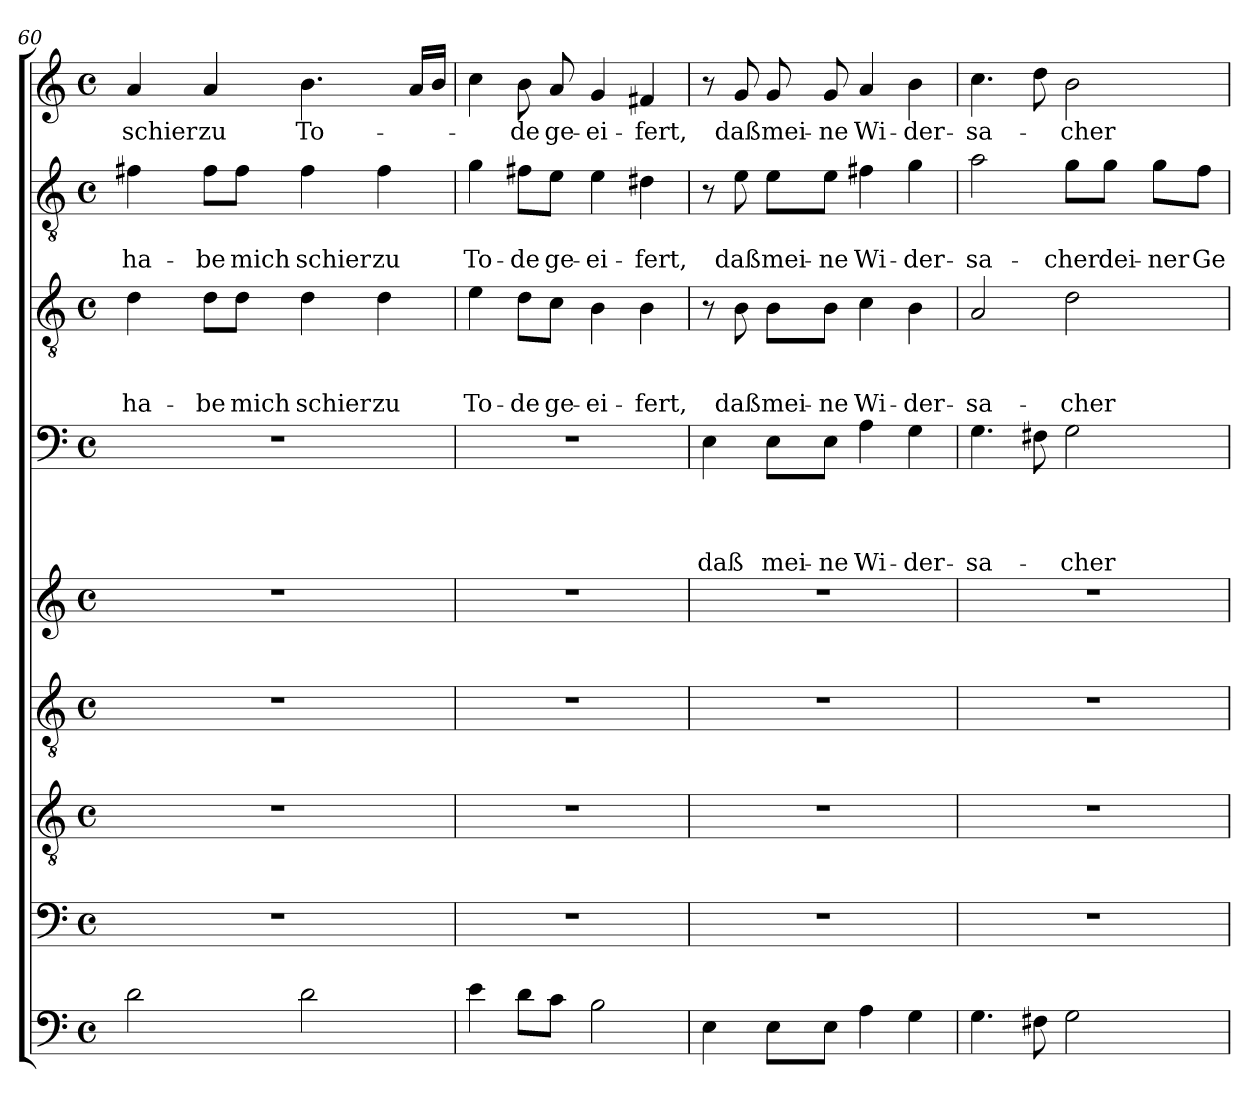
**kern	**kern	**kern	**kern	**kern	**kern	**text	**text	**text	**text	**kern	**text	**text	**text	**kern	**text	**text	**kern	**text
*part9	*part8	*part7	*part6	*part5	*part4	*part4	*part4	*part4	*part4	*part3	*part3	*part3	*part3	*part2	*part2	*part2	*part1	*part1
*staff9	*staff8	*staff7	*staff6	*staff5	*staff4	*staff4	*staff4	*staff4	*staff4	*staff3	*staff3	*staff3	*staff3	*staff2	*staff2	*staff2	*staff1	*staff1
*clefF4	*clefF4	*clefGv2	*clefGv2	*clefG2	*clefF4	*	*	*	*	*clefGv2	*	*	*	*clefGv2	*	*	*clefG2	*
*k[]	*k[]	*k[]	*k[]	*k[]	*k[]	*	*	*	*	*k[]	*	*	*	*k[]	*	*	*k[]	*
*C:	*C:	*C:	*C:	*C:	*C:	*	*	*	*	*C:	*	*	*	*C:	*	*	*C:	*
*M4/4	*M4/4	*M4/4	*M4/4	*M4/4	*M4/4	*	*	*	*	*M4/4	*	*	*	*M4/4	*	*	*M4/4	*
*met(c)	*met(c)	*met(c)	*met(c)	*met(c)	*met(c)	*	*	*	*	*met(c)	*	*	*	*met(c)	*	*	*met(c)	*
=60	=60	=60	=60	=60	=60	=60	=60	=60	=60	=60	=60	=60	=60	=60	=60	=60	=60	=60
!	!	!	!	!	!	!	!	!	!	!	!	!	!LO:LY:b	!	!	!LO:LY:b	!	!LO:LY:b
2d\	1r	1r	1r	1r	1r	.	.	.	.	4d\	.	.	ha-	4f#X\	.	ha-	4a/	schier
!	!	!	!	!	!	!	!	!	!	!	!	!	!LO:LY:b	!	!	!LO:LY:b	!	!LO:LY:b
.	.	.	.	.	.	.	.	.	.	8d\L	.	.	-be	8f#\L	.	-be	4a/	zu
!	!	!	!	!	!	!	!	!	!	!	!	!	!LO:LY:b	!	!	!LO:LY:b	!	!
.	.	.	.	.	.	.	.	.	.	8d\J	.	.	mich	8f#\J	.	mich	.	.
!	!	!	!	!	!	!	!	!	!	!	!	!	!LO:LY:b	!	!	!LO:LY:b	!	!LO:LY:b
2d\	.	.	.	.	.	.	.	.	.	4d\	.	.	schier	4f#\	.	schier	4.b\	To-
!	!	!	!	!	!	!	!	!	!	!	!	!	!LO:LY:b	!	!	!LO:LY:b	!	!
.	.	.	.	.	.	.	.	.	.	4d\	.	.	zu	4f#\	.	zu	.	.
.	.	.	.	.	.	.	.	.	.	.	.	.	.	.	.	.	16a/LL	.
.	.	.	.	.	.	.	.	.	.	.	.	.	.	.	.	.	16b/JJ	.
=61	=61	=61	=61	=61	=61	=61	=61	=61	=61	=61	=61	=61	=61	=61	=61	=61	=61	=61
!	!	!	!	!	!	!	!	!	!	!	!	!	!LO:LY:b	!	!	!LO:LY:b	!	!
4e\	1r	1r	1r	1r	1r	.	.	.	.	4e\	.	.	To-	4g\	.	To-	4cc\	.
!	!	!	!	!	!	!	!	!	!	!	!	!	!LO:LY:b	!	!	!LO:LY:b	!	!LO:LY:b
8d\L	.	.	.	.	.	.	.	.	.	8d\L	.	.	-de	8f#X\L	.	-de	8b\	-de
!	!	!	!	!	!	!	!	!	!	!	!	!	!LO:LY:b	!	!	!LO:LY:b	!	!LO:LY:b
8c\J	.	.	.	.	.	.	.	.	.	8c\J	.	.	ge-	8e\J	.	ge-	8a/	ge-
!	!	!	!	!	!	!	!	!	!	!	!	!	!LO:LY:b	!	!	!LO:LY:b	!	!LO:LY:b
2B\	.	.	.	.	.	.	.	.	.	4B\	.	.	-ei-	4e\	.	-ei-	4g/	-ei-
!	!	!	!	!	!	!	!	!	!	!	!	!	!LO:LY:b	!	!	!LO:LY:b	!	!LO:LY:b
.	.	.	.	.	.	.	.	.	.	4B\	.	.	-fert,	4d#X\	.	-fert,	4f#X/	-fert,
=62	=62	=62	=62	=62	=62	=62	=62	=62	=62	=62	=62	=62	=62	=62	=62	=62	=62	=62
!	!	!	!	!	!	!	!	!	!LO:LY:b	!	!	!	!	!	!	!	!	!
4E\	1r	1r	1r	1r	4E\	.	.	.	daß	8r	.	.	.	8r	.	.	8r	.
!	!	!	!	!	!	!	!	!	!	!	!	!	!LO:LY:b	!	!	!LO:LY:b	!	!LO:LY:b
.	.	.	.	.	.	.	.	.	.	8B\	.	.	daß	8e\	.	daß	8g/	daß
!	!	!	!	!	!	!	!	!	!LO:LY:b	!	!	!	!LO:LY:b	!	!	!LO:LY:b	!	!LO:LY:b
8E\L	.	.	.	.	8E\L	.	.	.	mei-	8B\L	.	.	mei-	8e\L	.	mei-	8g/	mei-
!	!	!	!	!	!	!	!	!	!LO:LY:b	!	!	!	!LO:LY:b	!	!	!LO:LY:b	!	!LO:LY:b
8E\J	.	.	.	.	8E\J	.	.	.	-ne	8B\J	.	.	-ne	8e\J	.	-ne	8g/	-ne
!	!	!	!	!	!	!	!	!	!LO:LY:b	!	!	!	!LO:LY:b	!	!	!LO:LY:b	!	!LO:LY:b
4A\	.	.	.	.	4A\	.	.	.	Wi-	4c\	.	.	Wi-	4f#X\	.	Wi-	4a/	Wi-
!	!	!	!	!	!	!	!	!	!LO:LY:b	!	!	!	!LO:LY:b	!	!	!LO:LY:b	!	!LO:LY:b
4G\	.	.	.	.	4G\	.	.	.	-der-	4B\	.	.	-der-	4g\	.	-der-	4b\	-der-
=63	=63	=63	=63	=63	=63	=63	=63	=63	=63	=63	=63	=63	=63	=63	=63	=63	=63	=63
!	!	!	!	!	!	!	!	!	!LO:LY:b	!	!	!	!LO:LY:b	!	!	!LO:LY:b	!	!LO:LY:b
4.G\	1r	1r	1r	1r	4.G\	.	.	.	-sa-	2A/	.	.	-sa-	2a\	.	-sa-	4.cc\	-sa-
8F#X\	.	.	.	.	8F#X\	.	.	.	.	.	.	.	.	.	.	.	8dd\	.
!	!	!	!	!	!	!	!	!	!LO:LY:b	!	!	!	!LO:LY:b	!	!	!LO:LY:b	!	!LO:LY:b
2G\	.	.	.	.	2G\	.	.	.	-cher	2d\	.	.	-cher	8g\L	.	-cher	2b\	-cher
!	!	!	!	!	!	!	!	!	!	!	!	!	!	!	!	!LO:LY:b	!	!
.	.	.	.	.	.	.	.	.	.	.	.	.	.	8g\J	.	dei-	.	.
!	!	!	!	!	!	!	!	!	!	!	!	!	!	!	!	!LO:LY:b	!	!
.	.	.	.	.	.	.	.	.	.	.	.	.	.	8g\L	.	-ner	.	.
!	!	!	!	!	!	!	!	!	!	!	!	!	!	!	!	!LO:LY:b	!	!
.	.	.	.	.	.	.	.	.	.	.	.	.	.	8f\J	.	Ge-	.	.
=	=	=	=	=	=	=	=	=	=	=	=	=	=	=	=	=	=	=
*-	*-	*-	*-	*-	*-	*-	*-	*-	*-	*-	*-	*-	*-	*-	*-	*-	*-	*-
